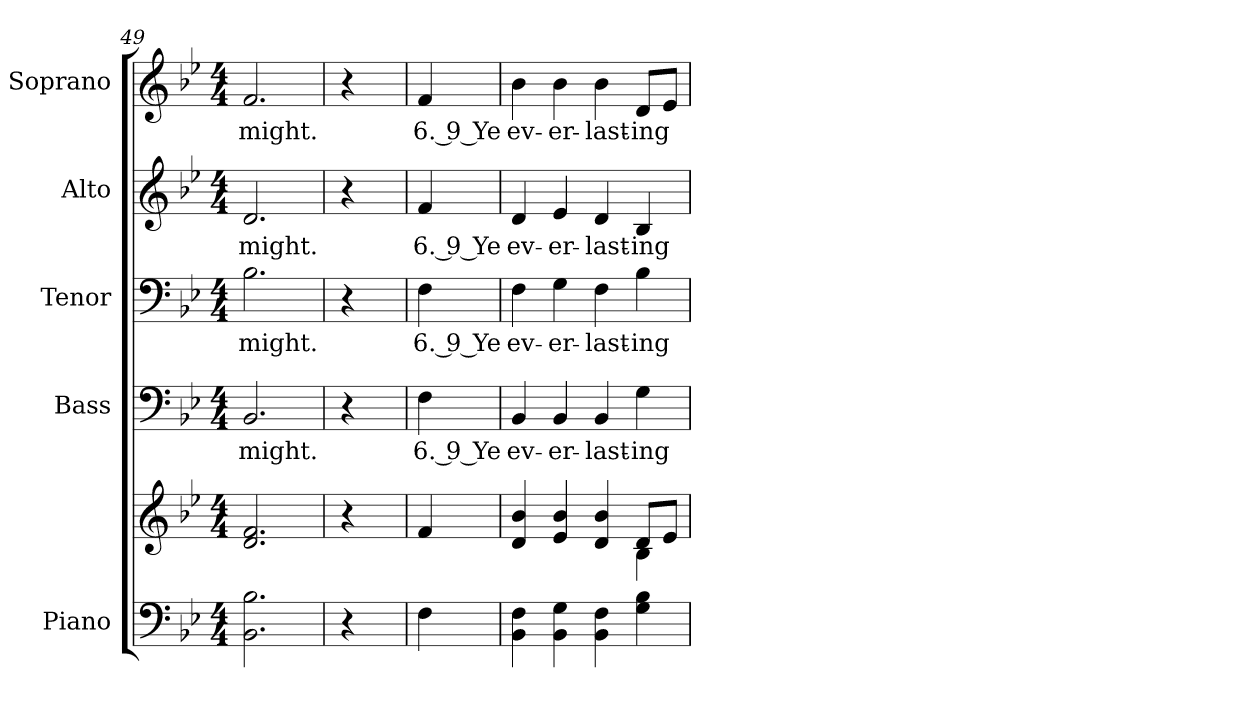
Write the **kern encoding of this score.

**kern	**kern	**kern	**text	**kern	**text	**kern	**text	**kern	**text
*part5	*part5	*part4	*part4	*part3	*part3	*part2	*part2	*part1	*part1
*staff6	*staff5	*staff4	*staff4	*staff3	*staff3	*staff2	*staff2	*staff1	*staff1
*I"Piano	*	*I"Bass	*	*I"Tenor	*	*I"Alto	*	*I"Soprano	*
*I'Pno.	*	*I'B.	*	*I'T.	*	*I'A.	*	*I'S.	*
*clefF4	*clefG2	*clefF4	*	*clefF4	*	*clefG2	*	*clefG2	*
*k[b-e-]	*k[b-e-]	*k[b-e-]	*	*k[b-e-]	*	*k[b-e-]	*	*k[b-e-]	*
*B-:	*B-:	*B-:	*	*B-:	*	*B-:	*	*B-:	*
*M4/4	*M4/4	*M4/4	*	*M4/4	*	*M4/4	*	*M4/4	*
=49	=49	=49	=49	=49	=49	=49	=49	=49	=49
!	!	!	!LO:LY:b:color=#000000	!	!	!	!	!	!
!	!	!	!	!	!LO:LY:b:color=#000000	!	!	!	!
!	!	!	!	!	!	!	!LO:LY:b:color=#000000	!	!
!	!	!	!	!	!	!	!	!	!LO:LY:b:color=#000000
2.BB-i\ 2.B-i	2.di/ 2.fi	2.BB-i/	might.	2.B-i\	might.	2.di/	might.	2.fi/	might.
=50	=50	=50	=50	=50	=50	=50	=50	=50	=50
4r	4r	4r	.	4r	.	4r	.	4r	.
=51	=51	=51	=51	=51	=51	=51	=51	=51	=51
!	!	!	!LO:LY:b:color=#000000	!	!	!	!	!	!
!	!	!	!	!	!LO:LY:b:color=#000000	!	!	!	!
!	!	!	!	!	!	!	!LO:LY:b:color=#000000	!	!
!	!	!	!	!	!	!	!	!	!LO:LY:b:color=#000000
4Fi\	4fi/	4Fi\	6. 9 Ye	4Fi\	6. 9 Ye	4fi/	6. 9 Ye	4fi/	6. 9 Ye
=52	=52	=52	=52	=52	=52	=52	=52	=52	=52
*	*^	*	*	*	*	*	*	*	*
!	!	!	!	!LO:LY:b:color=#000000	!	!	!	!	!	!
!	!	!	!	!	!	!LO:LY:b:color=#000000	!	!	!	!
!	!	!	!	!	!	!	!	!LO:LY:b:color=#000000	!	!
!	!	!	!	!	!	!	!	!	!	!LO:LY:b:color=#000000
4BB-i\ 4Fi	4di/ 4b-i	2ryy	4BB-i/	ev-	4Fi\	ev-	4di/	ev-	4b-i\	ev-
!	!	!	!	!LO:LY:b:color=#000000	!	!	!	!	!	!
!	!	!	!	!	!	!LO:LY:b:color=#000000	!	!	!	!
!	!	!	!	!	!	!	!	!LO:LY:b:color=#000000	!	!
!	!	!	!	!	!	!	!	!	!	!LO:LY:b:color=#000000
4BB-i\ 4Gi	4e-i/ 4b-i	.	4BB-i/	-er-	4Gi\	-er-	4e-i/	-er-	4b-i\	-er-
!	!	!	!	!LO:LY:b:color=#000000	!	!	!	!	!	!
!	!	!	!	!	!	!LO:LY:b:color=#000000	!	!	!	!
!	!	!	!	!	!	!	!	!LO:LY:b:color=#000000	!	!
!	!	!	!	!	!	!	!	!	!	!LO:LY:b:color=#000000
4BB-i\ 4Fi	4di/ 4b-i	4ryy	4BB-i/	-last-	4Fi\	-last-	4di/	-last-	4b-i\	-last-
!	!	!	!	!LO:LY:b:color=#000000	!	!	!	!	!	!
!	!	!	!	!	!	!LO:LY:b:color=#000000	!	!	!	!
!	!	!	!	!	!	!	!	!LO:LY:b:color=#000000	!	!
!	!	!	!	!	!	!	!	!	!	!LO:LY:b:color=#000000
4Gi\ 4B-i	8di/L	4B-i\	4Gi\	-ing	4B-i\	-ing	4B-i/	-ing	8di/L	-ing
.	8e-i/J	.	.	.	.	.	.	.	8e-i/J	.
*	*v	*v	*	*	*	*	*	*	*	*
=	=	=	=	=	=	=	=	=	=
*-	*-	*-	*-	*-	*-	*-	*-	*-	*-
